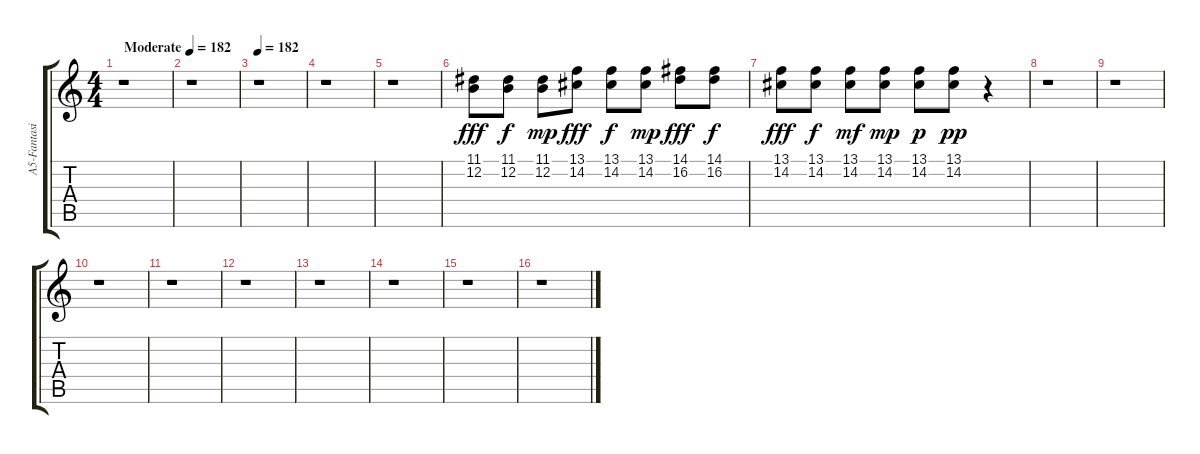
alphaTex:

\track ("A5-Fantasia    " "A5-Fantasi") {instrument pad1newage}
\staff {score tabs}
\tuning (E4 B3 G3 D3 A2 E2) {hide}
\ts (4 4)
\tempo (182 "Moderate")
\clef g2
\ks c
r.1{dy fff instrument pad1newage} |
r.1 |
\tempo 182
r.1 |
r.1 |
r.1 |
(11.1 12.2).8 (11.1 12.2).8{dy f} (11.1 12.2).8{dy mp} (13.1 14.2).8{dy fff} (13.1 14.2).8{dy f} (13.1 14.2).8{dy mp} (14.1 16.2).8{dy fff} (14.1 16.2).8{dy f} |
(13.1 14.2).8{dy fff} (13.1 14.2).8{dy f} (13.1 14.2).8{dy mf} (13.1 14.2).8{dy mp} (13.1 14.2).8{dy p} (13.1 14.2).8{dy pp} r.4 |
r.1 |
r.1 |
r.1 |
r.1 |
r.1 |
r.1 |
r.1 |
r.1 |
r.1
